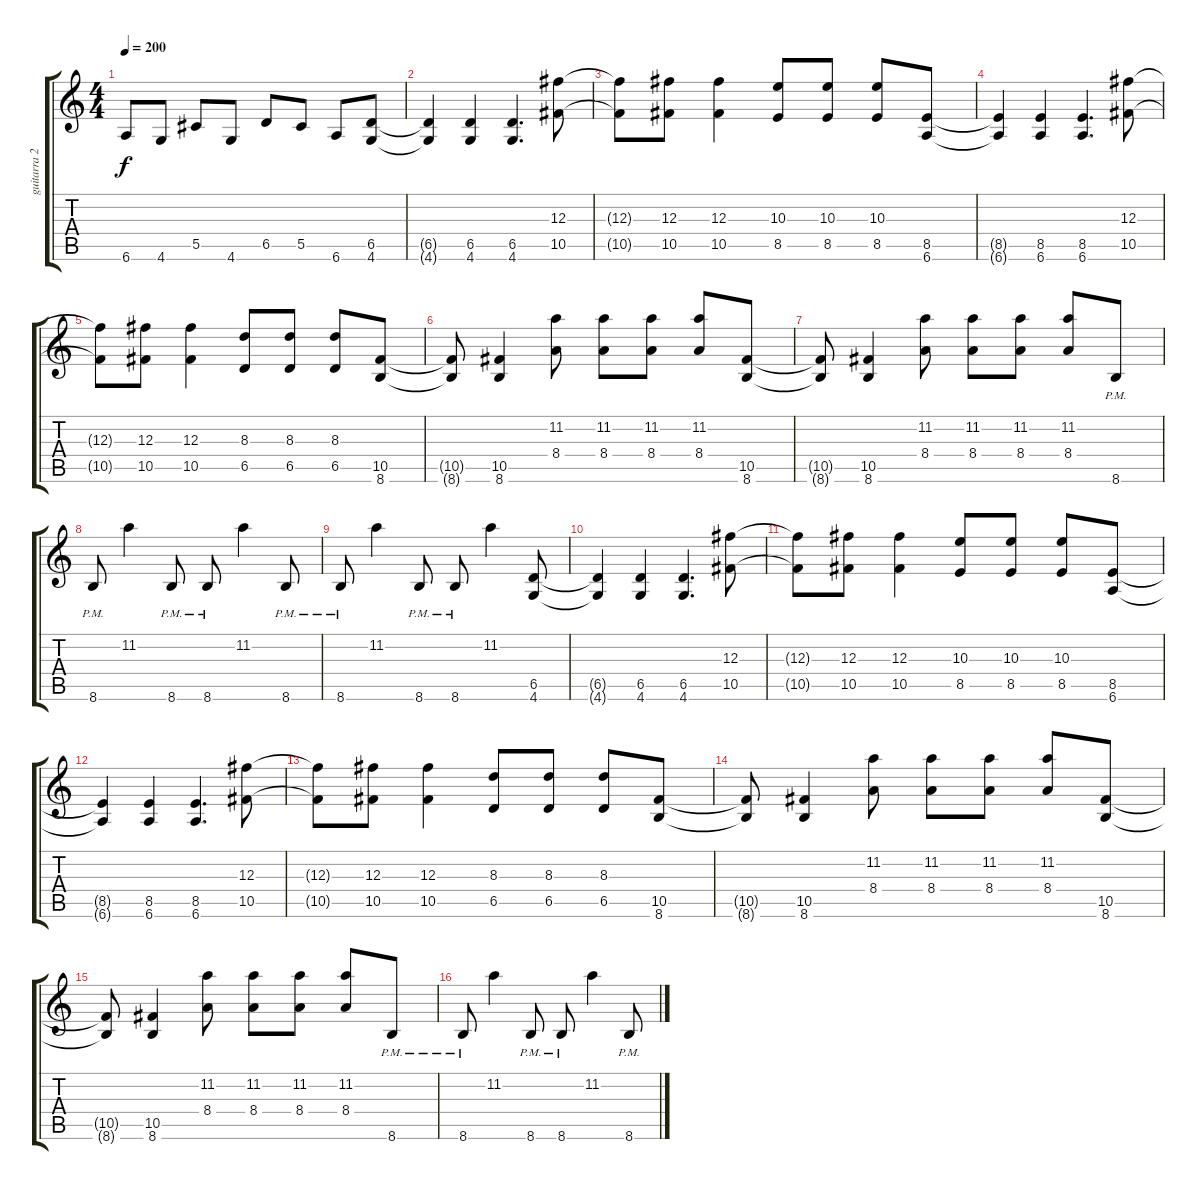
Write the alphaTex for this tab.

\track ("guitarra 2" "guitarra 2") {instrument overdrivenguitar}
\staff {score tabs}
\tuning (Eb4 Bb3 Gb3 Db3 Ab2 Eb2) {hide}
\ts (4 4)
\tempo 200
\clef g2
\ks c
6.6{t}.8{dy f} 4.6.8 5.5.8 4.6.8 6.5.8 5.5.8 6.6.8 (6.5 4.6).8 |
(6.5{t} 4.6{t}).4 (6.5 4.6).4 (6.5 4.6).4{d} (12.3 10.5).8 |
(12.3{t} 10.5{t}).8 (12.3 10.5).8 (12.3 10.5).4 (10.3 8.5).8 (10.3 8.5).8 (10.3 8.5).8 (8.5 6.6).8 |
(8.5{t} 6.6{t}).4 (8.5 6.6).4 (8.5 6.6).4{d} (12.3 10.5).8 |
(12.3{t} 10.5{t}).8 (12.3 10.5).8 (12.3 10.5).4 (8.3 6.5).8 (8.3 6.5).8 (8.3 6.5).8 (10.5 8.6).8 |
(10.5{t} 8.6{t}).8 (10.5 8.6).4 (11.2 8.4).8 (11.2 8.4).8 (11.2 8.4).8 (11.2 8.4).8 (10.5 8.6).8 |
(10.5{t} 8.6{t}).8 (10.5 8.6).4 (11.2 8.4).8 (11.2 8.4).8 (11.2 8.4).8 (11.2 8.4).8 8.6{pm}.8 |
8.6{pm}.8 11.2.4 8.6{pm}.8 8.6{pm}.8 11.2.4 8.6{pm}.8 |
8.6{pm}.8 11.2.4 8.6{pm}.8 8.6{pm}.8 11.2.4 (6.5 4.6).8 |
(6.5{t} 4.6{t}).4 (6.5 4.6).4 (6.5 4.6).4{d} (12.3 10.5).8 |
(12.3{t} 10.5{t}).8 (12.3 10.5).8 (12.3 10.5).4 (10.3 8.5).8 (10.3 8.5).8 (10.3 8.5).8 (8.5 6.6).8 |
(8.5{t} 6.6{t}).4 (8.5 6.6).4 (8.5 6.6).4{d} (12.3 10.5).8 |
(12.3{t} 10.5{t}).8 (12.3 10.5).8 (12.3 10.5).4 (8.3 6.5).8 (8.3 6.5).8 (8.3 6.5).8 (10.5 8.6).8 |
(10.5{t} 8.6{t}).8 (10.5 8.6).4 (11.2 8.4).8 (11.2 8.4).8 (11.2 8.4).8 (11.2 8.4).8 (10.5 8.6).8 |
(10.5{t} 8.6{t}).8 (10.5 8.6).4 (11.2 8.4).8 (11.2 8.4).8 (11.2 8.4).8 (11.2 8.4).8 8.6{pm}.8 |
8.6{pm}.8 11.2.4 8.6{pm}.8 8.6{pm}.8 11.2.4 8.6{pm}.8
